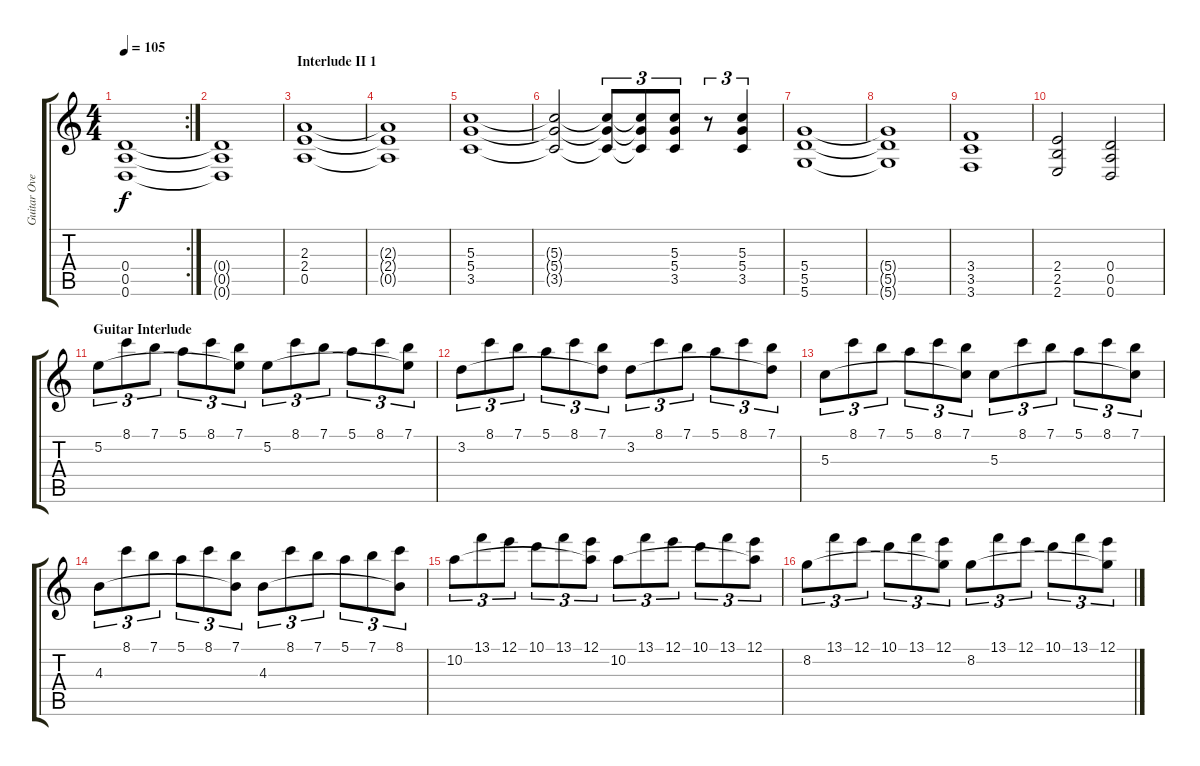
\track ("Guitar Overdrive" "Guitar Ove") {instrument overdrivenguitar}
\staff {score tabs}
\tuning (E4 B3 G3 D3 A2 D2) {hide}
\rc 2
\ts (4 4)
\tempo 105
\clef g2
\ks c
(0.4{t} 0.5{t} 0.6{t}).1{dy f} |
(0.4{t} 0.5{t} 0.6{t}).1 |
\section ("" "Interlude II 1")
(2.3 2.4 0.5).1 |
(2.3{t} 2.4{t} 0.5{t}).1 |
(5.3 5.4 3.5).1 |
(5.3{t} 5.4{t} 3.5{t}).2 (5.3{t} 5.4{t} 3.5{t}).8{tu (3 2)} (5.3{t} 5.4{t} 3.5{t}).8{tu (3 2)} (5.3 5.4 3.5).8{tu (3 2)} r.8{tu (3 2)} (5.3 5.4 3.5).4{tu (3 2)} |
(5.4 5.5 5.6).1 |
(5.4{t} 5.5{t} 5.6{t}).1 |
(3.4 3.5 3.6).1 |
(2.4 2.5 2.6).2 (0.4 0.5 0.6).2 |
\section ("" "Guitar Interlude")
5.2.8{tu (3 2)} 8.1.8{tu (3 2)} 7.1.8{tu (3 2)} 5.1.8{tu (3 2)} 8.1.8{tu (3 2)} (7.1 5.2{t}).8{tu (3 2)} 5.2.8{tu (3 2)} 8.1.8{tu (3 2)} 7.1.8{tu (3 2)} 5.1.8{tu (3 2)} 8.1.8{tu (3 2)} (7.1 5.2{t}).8{tu (3 2)} |
3.2.8{tu (3 2)} 8.1.8{tu (3 2)} 7.1.8{tu (3 2)} 5.1.8{tu (3 2)} 8.1.8{tu (3 2)} (7.1 3.2{t}).8{tu (3 2)} 3.2.8{tu (3 2)} 8.1.8{tu (3 2)} 7.1.8{tu (3 2)} 5.1.8{tu (3 2)} 8.1.8{tu (3 2)} (7.1 3.2{t}).8{tu (3 2)} |
5.3.8{tu (3 2)} 8.1.8{tu (3 2)} 7.1.8{tu (3 2)} 5.1.8{tu (3 2)} 8.1.8{tu (3 2)} (7.1 5.3{t}).8{tu (3 2)} 5.3.8{tu (3 2)} 8.1.8{tu (3 2)} 7.1.8{tu (3 2)} 5.1.8{tu (3 2)} 8.1.8{tu (3 2)} (7.1 5.3{t}).8{tu (3 2)} |
4.3.8{tu (3 2)} 8.1.8{tu (3 2)} 7.1.8{tu (3 2)} 5.1.8{tu (3 2)} 8.1.8{tu (3 2)} (7.1 4.3{t}).8{tu (3 2)} 4.3.8{tu (3 2)} 8.1.8{tu (3 2)} 7.1.8{tu (3 2)} 5.1.8{tu (3 2)} 7.1.8{tu (3 2)} (8.1 4.3{t}).8{tu (3 2)} |
10.2.8{tu (3 2)} 13.1.8{tu (3 2)} 12.1.8{tu (3 2)} 10.1.8{tu (3 2)} 13.1.8{tu (3 2)} (12.1 10.2{t}).8{tu (3 2)} 10.2.8{tu (3 2)} 13.1.8{tu (3 2)} 12.1.8{tu (3 2)} 10.1.8{tu (3 2)} 13.1.8{tu (3 2)} (12.1 10.2{t}).8{tu (3 2)} |
8.2.8{tu (3 2)} 13.1.8{tu (3 2)} 12.1.8{tu (3 2)} 10.1.8{tu (3 2)} 13.1.8{tu (3 2)} (12.1 8.2{t}).8{tu (3 2)} 8.2.8{tu (3 2)} 13.1.8{tu (3 2)} 12.1.8{tu (3 2)} 10.1.8{tu (3 2)} 13.1.8{tu (3 2)} (12.1 8.2{t}).8{tu (3 2)}
